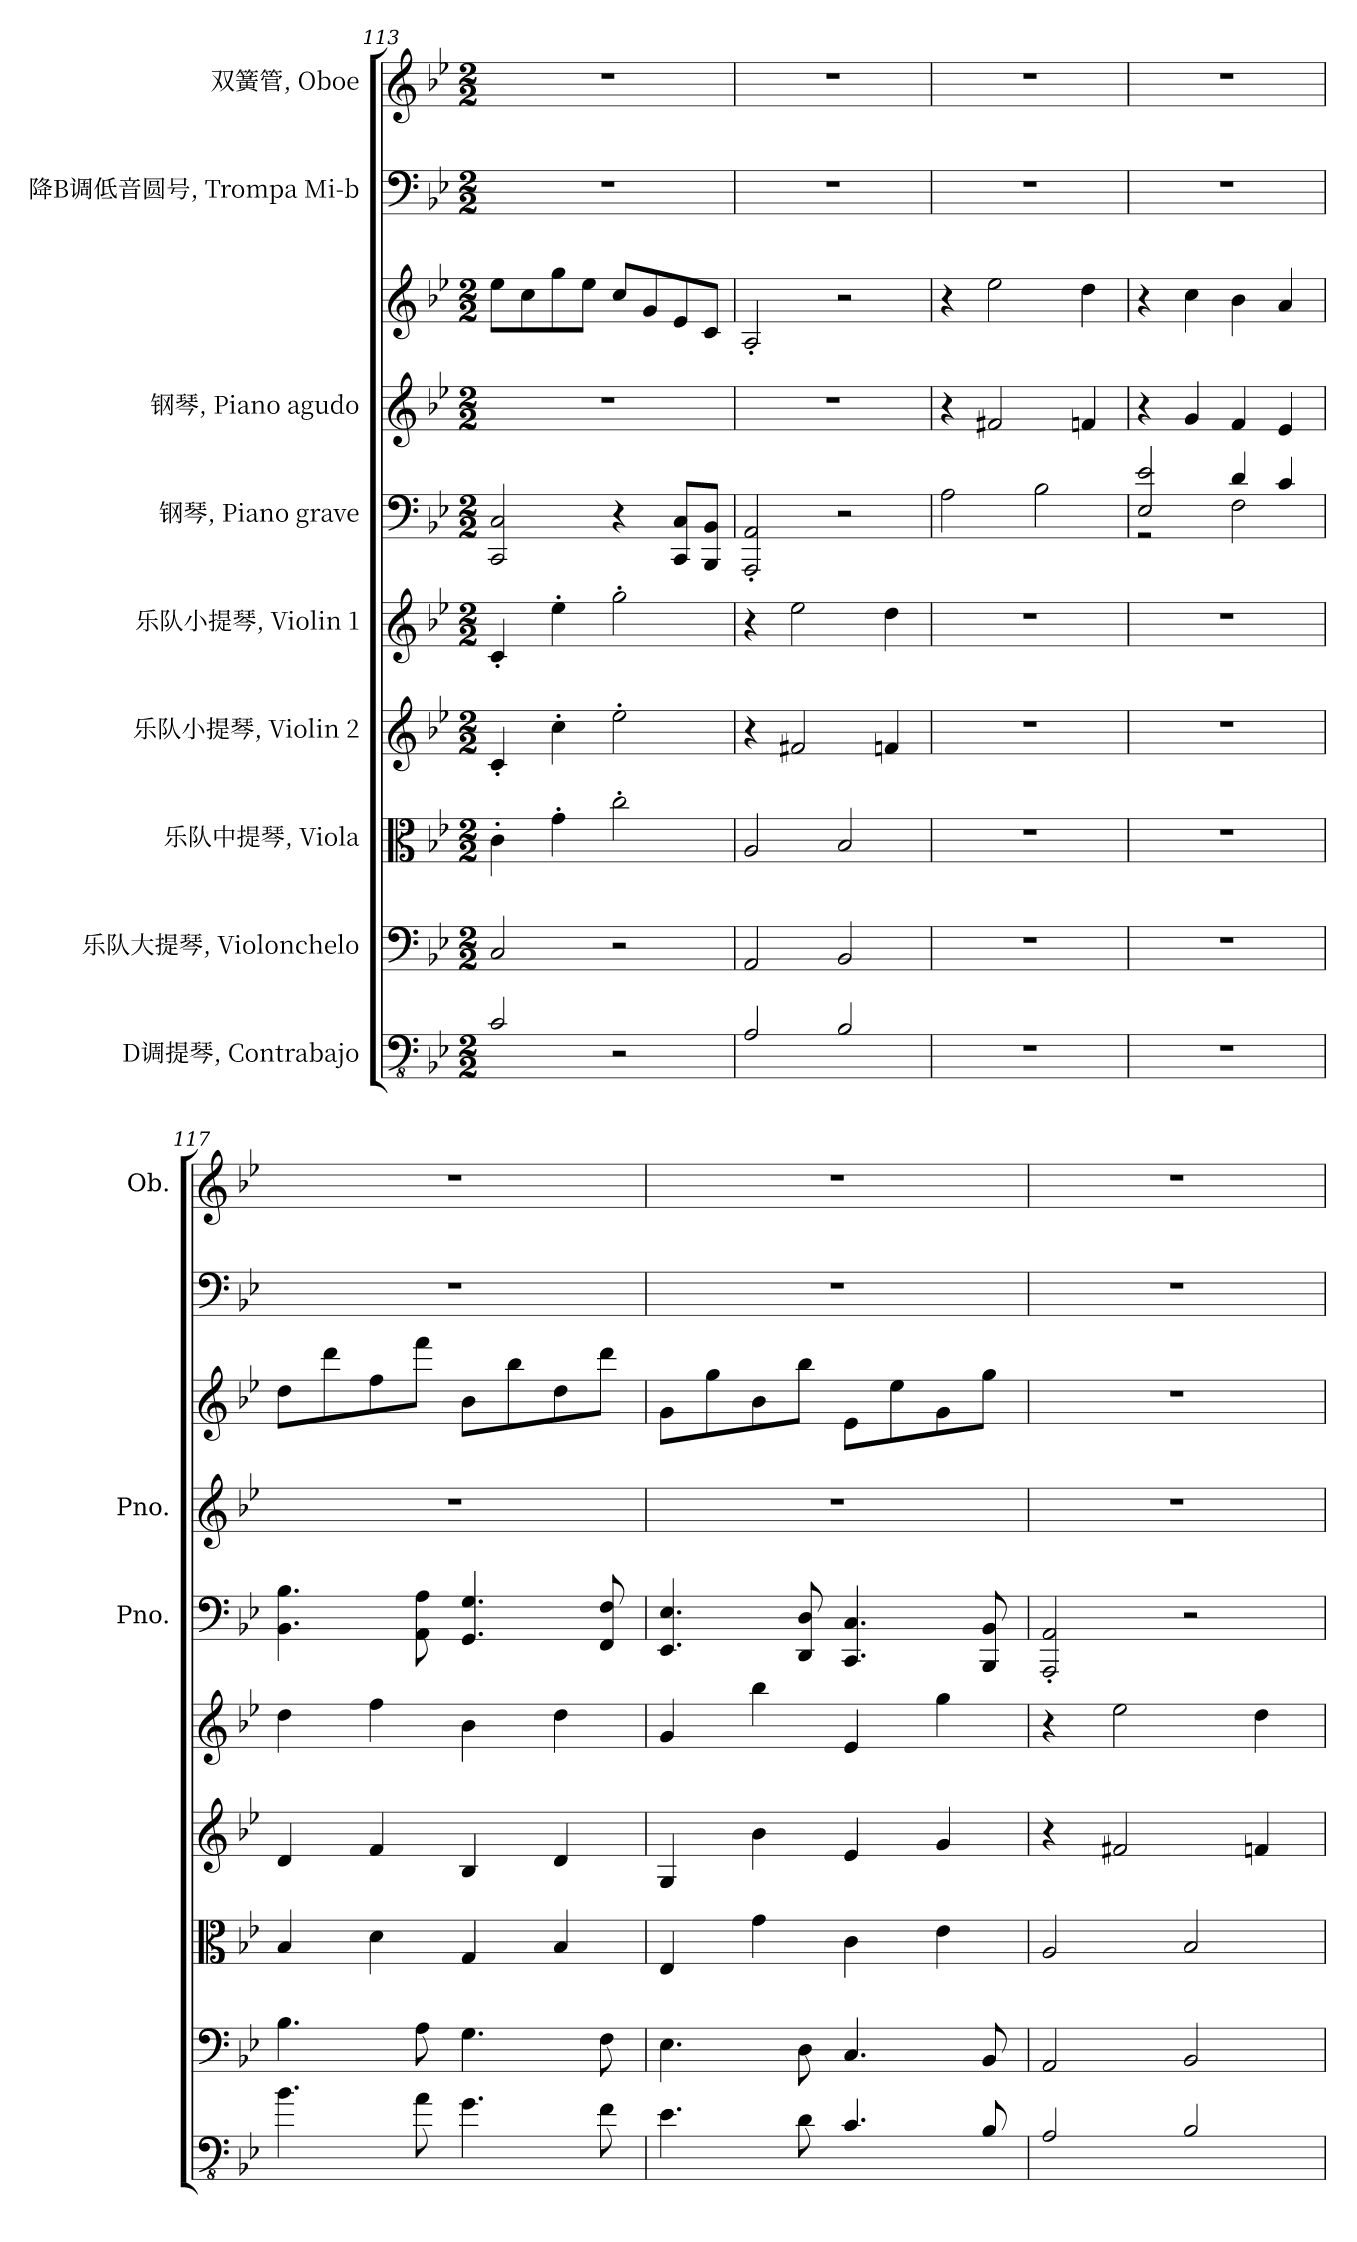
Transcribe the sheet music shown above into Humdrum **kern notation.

**kern	**kern	**kern	**kern	**kern	**kern	**kern	**kern	**kern	**kern
*part9	*part8	*part7	*part6	*part5	*part4	*part3	*part3	*part2	*part1
*staff10	*staff9	*staff8	*staff7	*staff6	*staff5	*staff4	*staff3	*staff2	*staff1
*I"D调提琴, Contrabajo	*I"乐队大提琴, Violonchelo	*I"乐队中提琴, Viola	*I"乐队小提琴, Violin 2	*I"乐队小提琴, Violin 1	*I"钢琴, Piano grave	*I"钢琴, Piano agudo	*	*I"降B调低音圆号, Trompa Mi-b	*I"双簧管, Oboe
*	*	*	*	*	*I'Pno.	*I'Pno.	*	*	*I'Ob.
*clefFv4	*clefF4	*clefC3	*clefG2	*clefG2	*clefF4	*clefG2	*clefG2	*clefF4	*clefG2
*ITrd7c12	*	*	*	*	*	*	*	*ITrd1c2	*
*k[b-e-]	*k[b-e-]	*k[b-e-]	*k[b-e-]	*k[b-e-]	*k[b-e-]	*k[b-e-]	*k[b-e-]	*k[b-e-a-d-]	*k[b-e-]
*M2/2	*M2/2	*M2/2	*M2/2	*M2/2	*M2/2	*M2/2	*M2/2	*M2/2	*M2/2
*MM220	*MM220	*MM220	*MM220	*MM220	*MM220	*MM220	*MM220	*MM220	*MM220
=113	=113	=113	=113	=113	=113	=113	=113	=113	=113
2CC/	2C/	4c'\	4c'/	4c'/	2CC/ 2C/	1r	8ee-\L	1r	1r
.	.	.	.	.	.	.	8cc\	.	.
.	.	4g'\	4cc'\	4ee-'\	.	.	8gg\	.	.
.	.	.	.	.	.	.	8ee-\J	.	.
2r	2r	2cc'\	2ee-'\	2gg'\	4r	.	8cc/L	.	.
.	.	.	.	.	.	.	8g/	.	.
.	.	.	.	.	8CC/ 8C/L	.	8e-/	.	.
.	.	.	.	.	8BBB-/ 8BB-/J	.	8c/J	.	.
=114	=114	=114	=114	=114	=114	=114	=114	=114	=114
*	*	*	*	*	*	*	*	*	*MM205
2AAA/	2AA/	2A/	4r	4r	2AAA/' 2AA/'	1r	2A'/	1r	1r
.	.	.	2f#X/	2ee-\	.	.	.	.	.
2BBB-/	2BB-/	2B-/	.	.	2r	.	2r	.	.
.	.	.	4fn/	4dd\	.	.	.	.	.
=115	=115	=115	=115	=115	=115	=115	=115	=115	=115
1r	1r	1r	1r	1r	2A\	4r	4r	1r	1r
.	.	.	.	.	.	2f#X/	2ee-\	.	.
.	.	.	.	.	2B-\	.	.	.	.
.	.	.	.	.	.	4fn/	4dd\	.	.
=116	=116	=116	=116	=116	=116	=116	=116	=116	=116
*	*	*	*	*	*^	*	*	*	*
1r	1r	1r	1r	1r	2E-/ 2e-/	2r	4r	4r	1r	1r
.	.	.	.	.	.	.	4g/	4cc\	.	.
.	.	.	.	.	4d/	2F\	4f/	4b-\	.	.
.	.	.	.	.	4c/	.	4e-/	4a/	.	.
*	*	*	*	*	*v	*v	*	*	*	*
!!LO:PB:g=z
=117	=117	=117	=117	=117	=117	=117	=117	=117	=117
*	*	*	*	*	*	*	*	*	*MM225
4.BB-\	4.B-\	4B-/	4d/	4dd\	4.BB-\ 4.B-\	1r	8dd\L	1r	1r
.	.	.	.	.	.	.	8ddd\	.	.
.	.	4d\	4f/	4ff\	.	.	8ff\	.	.
8AA\	8A\	.	.	.	8AA\ 8A\	.	8fff\J	.	.
4.GG\	4.G\	4G/	4B-/	4b-\	4.GG/ 4.G/	.	8b-\L	.	.
.	.	.	.	.	.	.	8bb-\	.	.
.	.	4B-/	4d/	4dd\	.	.	8dd\	.	.
8FF\	8F\	.	.	.	8FF/ 8F/	.	8ddd\J	.	.
=118	=118	=118	=118	=118	=118	=118	=118	=118	=118
4.EE-\	4.E-\	4E-/	4G/	4g/	4.EE-/ 4.E-/	1r	8g\L	1r	1r
.	.	.	.	.	.	.	8gg\	.	.
.	.	4g\	4b-\	4bb-\	.	.	8b-\	.	.
8DD\	8D\	.	.	.	8DD/ 8D/	.	8bb-\J	.	.
4.CC/	4.C/	4c\	4e-/	4e-/	4.CC/ 4.C/	.	8e-\L	.	.
.	.	.	.	.	.	.	8ee-\	.	.
.	.	4e-\	4g/	4gg\	.	.	8g\	.	.
8BBB-/	8BB-/	.	.	.	8BBB-/ 8BB-/	.	8gg\J	.	.
=119	=119	=119	=119	=119	=119	=119	=119	=119	=119
*	*	*	*	*	*	*	*	*	*MM205
2AAA/	2AA/	2A/	4r	4r	2AAA/' 2AA/'	1r	1r	1r	1r
.	.	.	2f#X/	2ee-\	.	.	.	.	.
2BBB-/	2BB-/	2B-/	.	.	2r	.	.	.	.
.	.	.	4fn/	4dd\	.	.	.	.	.
=	=	=	=	=	=	=	=	=	=
*-	*-	*-	*-	*-	*-	*-	*-	*-	*-
